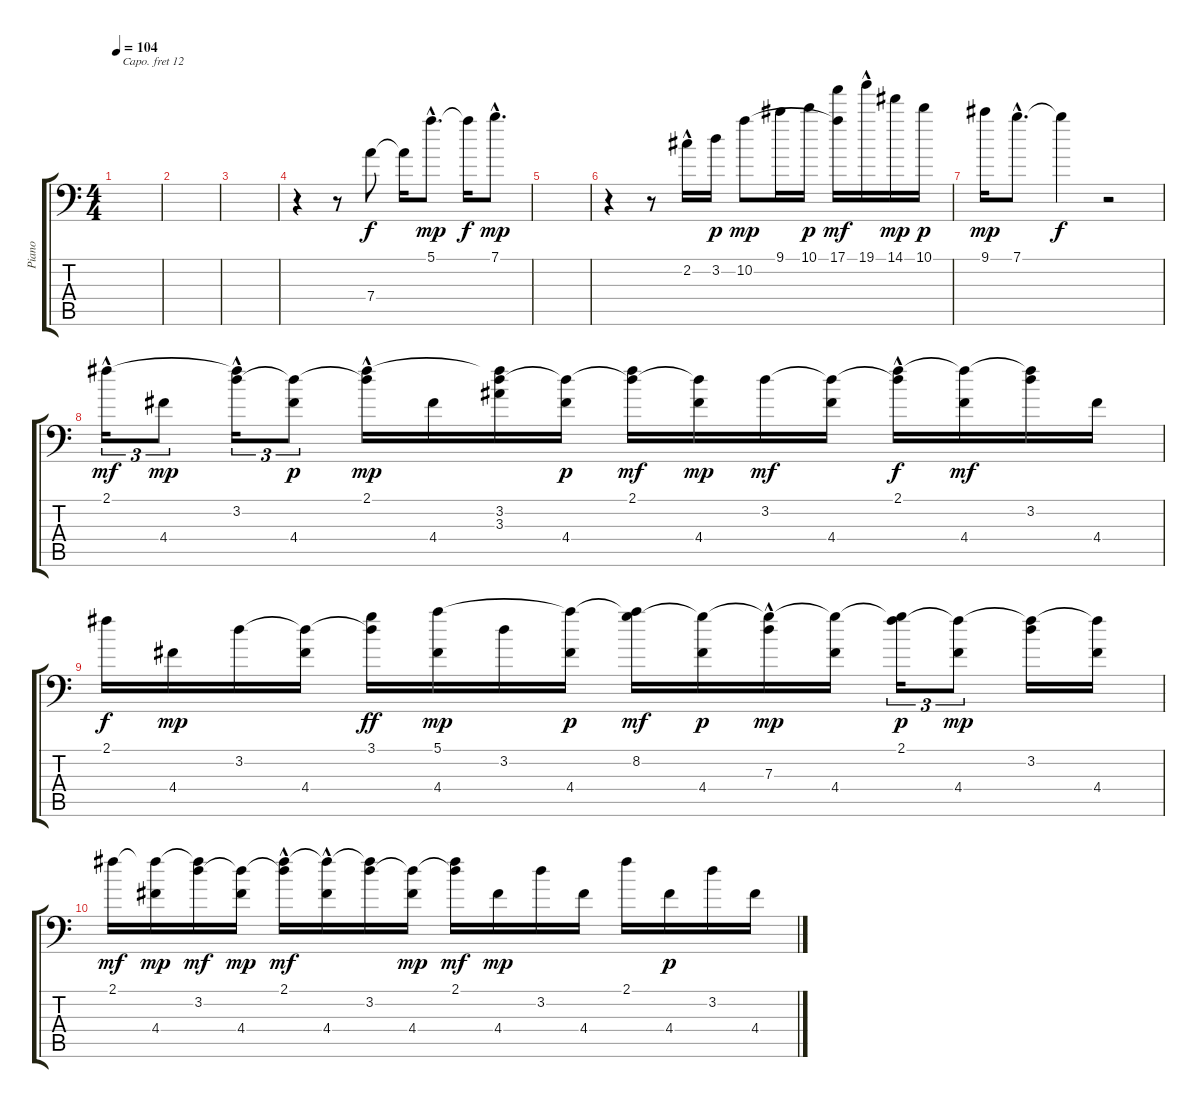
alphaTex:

\track ("Piano" "Piano") {instrument acousticgrandpiano}
\staff {score tabs}
\capo 12
\tuning (E4 B3 G3 D3 A2 E1) {hide}
\ts (4 4)
\tempo 104
\clef f4
\ks c
|
|
|
r.4 r.8 7.4.8 7.4{t}.16{dy f} 5.1{hac}.8{d dy mp} 5.1{t}.16{dy f} 7.1{hac}.8{d dy mp} |
|
r.4 r.8 2.2{hac}.16 3.2.16{dy p} 10.2.8{dy mp} 9.1.16 10.1.16{dy p} (17.1 10.2{t}).16{dy mf} 19.1{hac}.16 14.1.16{dy mp} 10.1.16{dy p} |
9.1.16{dy mp} 7.1{hac}.8{d} 7.1{t}.4{dy f} r.2 |
2.1{hac}.16{tu (3 2) dy mf} 4.4.8{tu (3 2) dy mp} (2.1{t} 3.2{hac}).16{tu (3 2)} (3.2{t} 4.4).8{tu (3 2) dy p} (2.1{hac} 3.2{t}).16{dy mp} 4.4.16 (2.1{t} 3.2 3.3).16 (3.2{t} 4.4).16{dy p} (2.1 3.2{t}).16{dy mf} (3.2{t} 4.4).16{dy mp} 3.2.16{dy mf} (3.2{t} 4.4).16 (2.1{hac} 3.2{t}).16{dy f} (2.1{t} 4.4).16{dy mf} (2.1{t} 3.2).16 4.4.16 |
2.1.16{dy f} 4.4.16{dy mp} 3.2.16 (3.2{t} 4.4).16 (3.1 3.2{t}).16{dy ff} (5.1 4.4).16{dy mp} 3.2.16 (5.1{t} 4.4).16{dy p} (5.1{t} 8.2).16{dy mf} (8.2{t} 4.4).16{dy p} (8.2{t} 7.3{hac}).16{dy mp} (8.2{t} 4.4).16 (2.1 8.2{t}).16{tu (3 2) dy p} (2.1{t} 4.4).8{tu (3 2) dy mp} (2.1{t} 3.2).16 (2.1{t} 4.4).16 |
2.1.16{dy mf} (2.1{t} 4.4).16{dy mp} (2.1{t} 3.2).16{dy mf} (3.2{t} 4.4).16{dy mp} (2.1{hac} 3.2{t}).16{dy mf} (2.1{t} 4.4{hac}).16 (2.1{t} 3.2).16 (3.2{t} 4.4).16{dy mp} (2.1 3.2{t}).16{dy mf} 4.4.16{dy mp} 3.2.16 4.4.16 2.1.16 4.4.16{dy p} 3.2.16 4.4.16
